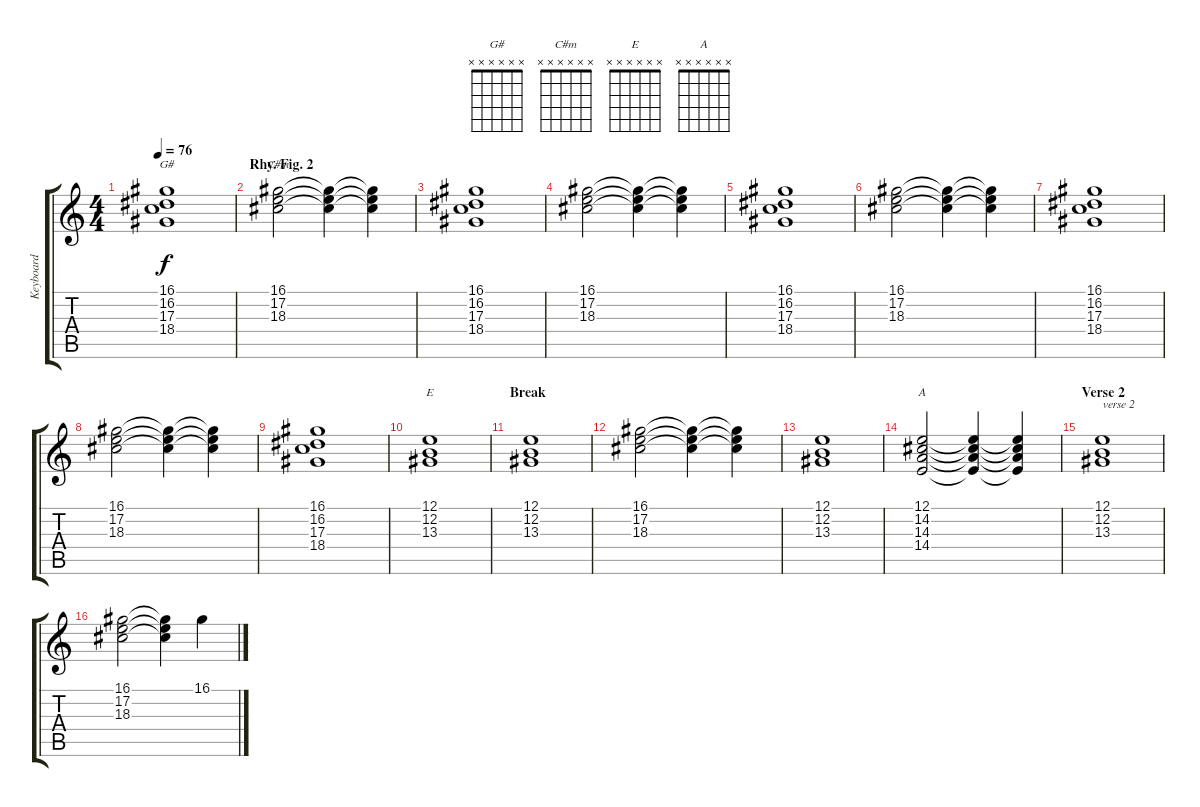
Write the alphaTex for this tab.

\track ("Keyboard" "Keyboard") {instrument acousticgrandpiano}
\staff {score tabs}
\tuning (E4 B3 G3 D3 A2 E2) {hide}
\chord ("G#" x x x x x x) {firstfret 0}
\chord ("C#m" x x x x x x) {firstfret 0}
\chord ("E" x x x x x x) {firstfret 0}
\chord ("A" x x x x x x) {firstfret 0}
\ts (4 4)
\tempo 76
\clef g2
\ks c
(16.1 16.2 17.3 18.4).1{ch "G#" dy f} |
\section ("" "Rhy. Fig. 2")
(16.1 17.2 18.3).2{ch "C#m"} (16.1{t} 17.2{t} 18.3{t}).4 (16.1{t} 17.2{t} 18.3{t}).4 |
(16.1 16.2 17.3 18.4).1 |
(16.1 17.2 18.3).2 (16.1{t} 17.2{t} 18.3{t}).4 (16.1{t} 17.2{t} 18.3{t}).4 |
(16.1 16.2 17.3 18.4).1 |
(16.1 17.2 18.3).2 (16.1{t} 17.2{t} 18.3{t}).4 (16.1{t} 17.2{t} 18.3{t}).4 |
(16.1 16.2 17.3 18.4).1 |
(16.1 17.2 18.3).2 (16.1{t} 17.2{t} 18.3{t}).4 (16.1{t} 17.2{t} 18.3{t}).4 |
(16.1 16.2 17.3 18.4).1 |
(12.1 12.2 13.3).1{ch "E"} |
\section ("" "Break")
(12.1 12.2 13.3).1 |
(16.1 17.2 18.3).2 (16.1{t} 17.2{t} 18.3{t}).4 (16.1{t} 17.2{t} 18.3{t}).4 |
(12.1 12.2 13.3).1 |
(12.1 14.2 14.3 14.4).2{ch "A"} (12.1{t} 14.2{t} 14.3{t} 14.4{t}).4 (12.1{t} 14.2{t} 14.3{t} 14.4{t}).4 |
\section ("" "Verse 2")
(12.1 12.2 13.3).1{txt "verse 2"} |
(16.1 17.2 18.3).2 (16.1{t} 17.2{t} 18.3{t}).4 16.1.4
